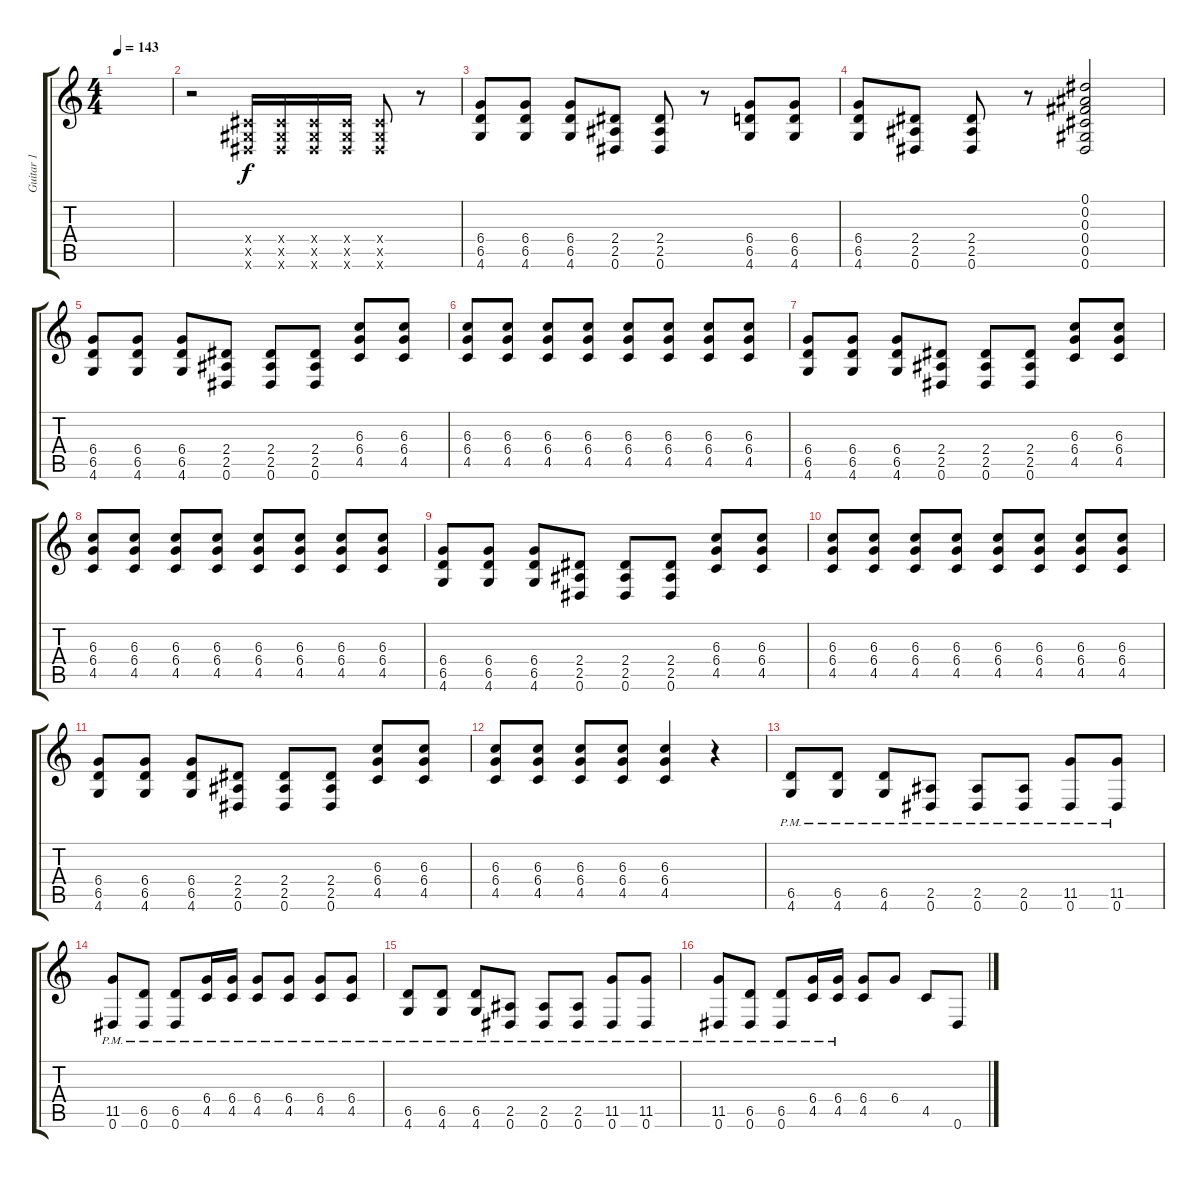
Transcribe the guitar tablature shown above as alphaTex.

\track ("Guitar 1" "Guitar 1") {instrument overdrivenguitar}
\staff {score tabs}
\tuning (Eb4 Bb3 Gb3 Db3 Ab2 Eb2) {hide}
\ts (4 4)
\tempo 143
\clef g2
\ks c
|
r.2 (0.4{x} 0.5{x} 0.6{x}).16 (0.4{x} 0.5{x} 0.6{x}).16 (0.4{x} 0.5{x} 0.6{x}).16 (0.4{x} 0.5{x} 0.6{x}).16 (0.4{x} 0.5{x} 0.6{x}).8 r.8 |
(6.4 6.5 4.6).8 (6.4 6.5 4.6).8 (6.4 6.5 4.6).8 (2.4 2.5 0.6).8 (2.4 2.5 0.6).8 r.8 (6.4 6.5 4.6).8 (6.4 6.5 4.6).8 |
(6.4 6.5 4.6).8 (2.4 2.5 0.6).8 (2.4 2.5 0.6).8 r.8 (0.1 0.2 0.3 0.4 0.5 0.6).2 |
(6.4 6.5 4.6).8 (6.4 6.5 4.6).8 (6.4 6.5 4.6).8 (2.4 2.5 0.6).8 (2.4 2.5 0.6).8 (2.4 2.5 0.6).8 (6.3 6.4 4.5).8 (6.3 6.4 4.5).8 |
(6.3 6.4 4.5).8 (6.3 6.4 4.5).8 (6.3 6.4 4.5).8 (6.3 6.4 4.5).8 (6.3 6.4 4.5).8 (6.3 6.4 4.5).8 (6.3 6.4 4.5).8 (6.3 6.4 4.5).8 |
(6.4 6.5 4.6).8 (6.4 6.5 4.6).8 (6.4 6.5 4.6).8 (2.4 2.5 0.6).8 (2.4 2.5 0.6).8 (2.4 2.5 0.6).8 (6.3 6.4 4.5).8 (6.3 6.4 4.5).8 |
(6.3 6.4 4.5).8 (6.3 6.4 4.5).8 (6.3 6.4 4.5).8 (6.3 6.4 4.5).8 (6.3 6.4 4.5).8 (6.3 6.4 4.5).8 (6.3 6.4 4.5).8 (6.3 6.4 4.5).8 |
(6.4 6.5 4.6).8 (6.4 6.5 4.6).8 (6.4 6.5 4.6).8 (2.4 2.5 0.6).8 (2.4 2.5 0.6).8 (2.4 2.5 0.6).8 (6.3 6.4 4.5).8 (6.3 6.4 4.5).8 |
(6.3 6.4 4.5).8 (6.3 6.4 4.5).8 (6.3 6.4 4.5).8 (6.3 6.4 4.5).8 (6.3 6.4 4.5).8 (6.3 6.4 4.5).8 (6.3 6.4 4.5).8 (6.3 6.4 4.5).8 |
(6.4 6.5 4.6).8 (6.4 6.5 4.6).8 (6.4 6.5 4.6).8 (2.4 2.5 0.6).8 (2.4 2.5 0.6).8 (2.4 2.5 0.6).8 (6.3 6.4 4.5).8 (6.3 6.4 4.5).8 |
(6.3 6.4 4.5).8 (6.3 6.4 4.5).8 (6.3 6.4 4.5).8 (6.3 6.4 4.5).8 (6.3 6.4 4.5).4 r.4 |
(6.5{pm} 4.6{pm}).8 (6.5{pm} 4.6{pm}).8 (6.5{pm} 4.6{pm}).8 (2.5{pm} 0.6{pm}).8 (2.5{pm} 0.6{pm}).8 (2.5{pm} 0.6{pm}).8 (11.5{pm} 0.6{pm}).8 (11.5{pm} 0.6{pm}).8 |
(11.5{pm} 0.6{pm}).8 (6.5{pm} 0.6{pm}).8 (6.5{pm} 0.6{pm}).8 (6.4{pm} 4.5{pm}).16 (6.4{pm} 4.5{pm}).16 (6.4{pm} 4.5{pm}).8 (6.4{pm} 4.5{pm}).8 (6.4{pm} 4.5{pm}).8 (6.4{pm} 4.5{pm}).8 |
(6.5{pm} 4.6{pm}).8 (6.5{pm} 4.6{pm}).8 (6.5{pm} 4.6{pm}).8 (2.5{pm} 0.6{pm}).8 (2.5{pm} 0.6{pm}).8 (2.5{pm} 0.6{pm}).8 (11.5{pm} 0.6{pm}).8 (11.5{pm} 0.6{pm}).8 |
(11.5{pm} 0.6{pm}).8 (6.5{pm} 0.6{pm}).8 (6.5{pm} 0.6{pm}).8 (6.4{pm} 4.5{pm}).16 (6.4{pm} 4.5{pm}).16 (6.4 4.5).8 6.4.8 4.5.8 0.6.8
